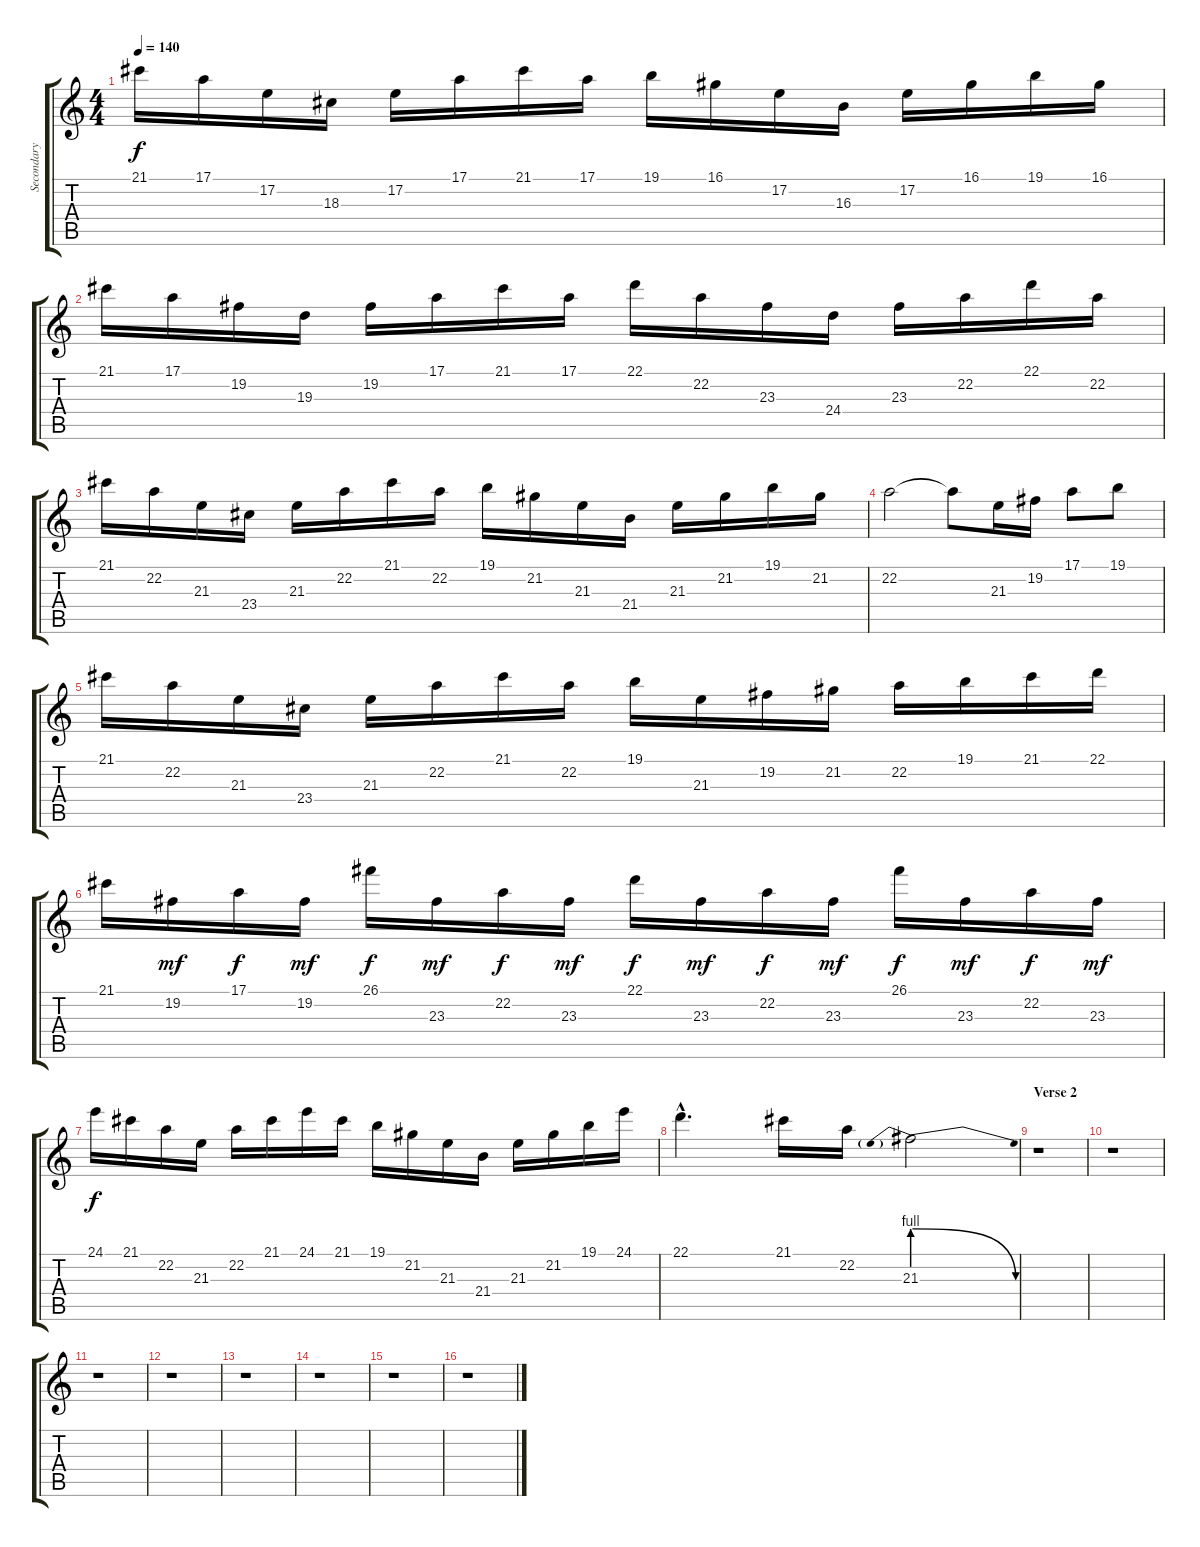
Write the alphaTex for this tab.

\track ("Secondary Keyboards" "Secondary ") {instrument lead2sawtooth}
\staff {score tabs}
\tuning (E4 B3 G3 D3 A2 E2) {hide}
\ts (4 4)
\tempo 140
\clef g2
\ks c
21.1.16{dy f} 17.1.16 17.2.16 18.3.16 17.2.16 17.1.16 21.1.16 17.1.16 19.1.16 16.1.16 17.2.16 16.3.16 17.2.16 16.1.16 19.1.16 16.1.16 |
21.1.16 17.1.16 19.2.16 19.3.16 19.2.16 17.1.16 21.1.16 17.1.16 22.1.16 22.2.16 23.3.16 24.4.16 23.3.16 22.2.16 22.1.16 22.2.16 |
21.1.16 22.2.16 21.3.16 23.4.16 21.3.16 22.2.16 21.1.16 22.2.16 19.1.16 21.2.16 21.3.16 21.4.16 21.3.16 21.2.16 19.1.16 21.2.16 |
22.2.2 22.2{t}.8 21.3.16 19.2.16 17.1.8 19.1.8 |
21.1.16 22.2.16 21.3.16 23.4.16 21.3.16 22.2.16 21.1.16 22.2.16 19.1.16 21.3.16 19.2.16 21.2.16 22.2.16 19.1.16 21.1.16 22.1.16 |
21.1.16 19.2.16{dy mf} 17.1.16{dy f} 19.2.16{dy mf} 26.1.16{dy f} 23.3.16{dy mf} 22.2.16{dy f} 23.3.16{dy mf} 22.1.16{dy f} 23.3.16{dy mf} 22.2.16{dy f} 23.3.16{dy mf} 26.1.16{dy f} 23.3.16{dy mf} 22.2.16{dy f} 23.3.16{dy mf} |
24.1.16{dy f} 21.1.16 22.2.16 21.3.16 22.2.16 21.1.16 24.1.16 21.1.16 19.1.16 21.2.16 21.3.16 21.4.16 21.3.16 21.2.16 19.1.16 24.1.16 |
22.1{hac}.4{d} 21.1.16 22.2.16 21.3{be (prebendrelease 0 4 60 0)}.2 |
\section ("" "Verse 2")
r.1 |
r.1 |
r.1 |
r.1 |
r.1 |
r.1 |
r.1 |
r.1
